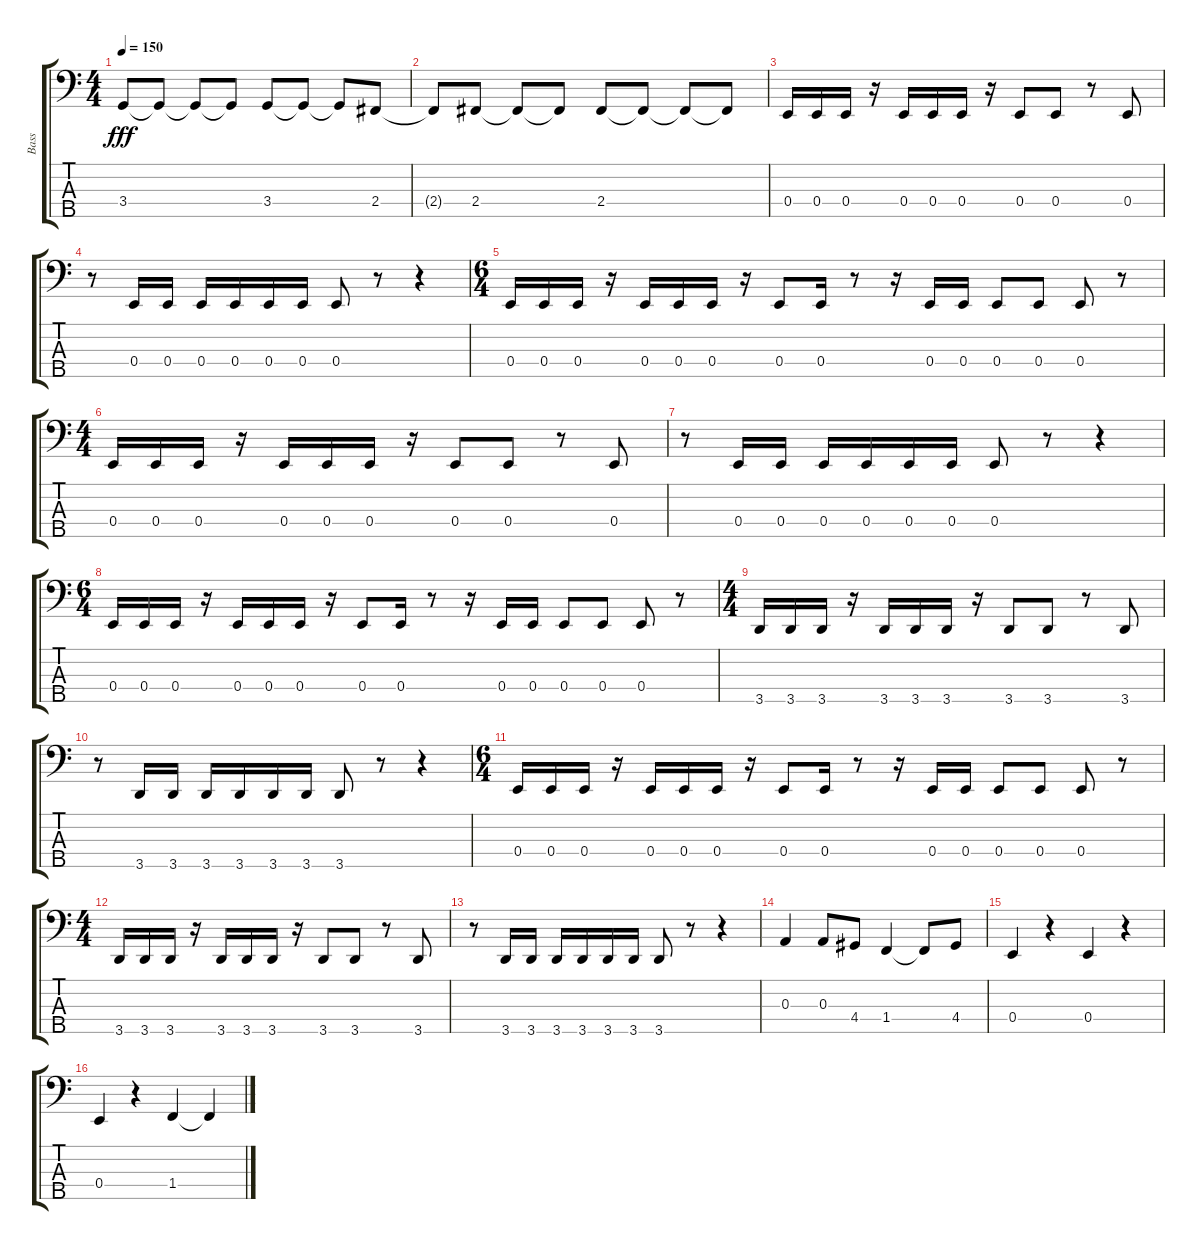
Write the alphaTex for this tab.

\track ("Bass" "Bass") {instrument electricbassfinger}
\staff {score tabs}
\tuning (G2 D2 A1 E1 B0) {hide}
\ts (4 4)
\tempo 150
\clef f4
\ks c
3.4.8{dy fff} 3.4{t}.8 3.4{t}.8 3.4{t}.8 3.4.8 3.4{t}.8 3.4{t}.8 2.4.8 |
2.4{t}.8 2.4.8 2.4{t}.8 2.4{t}.8 2.4.8 2.4{t}.8 2.4{t}.8 2.4{t}.8 |
0.4.16 0.4.16 0.4.16 r.16 0.4.16 0.4.16 0.4.16 r.16 0.4.8 0.4.8 r.8 0.4.8 |
r.8 0.4.16 0.4.16 0.4.16 0.4.16 0.4.16 0.4.16 0.4.8 r.8 r.4 |
\ts (6 4)
0.4.16 0.4.16 0.4.16 r.16 0.4.16 0.4.16 0.4.16 r.16 0.4.8 0.4.16 r.8 r.16 0.4.16 0.4.16 0.4.8 0.4.8 0.4.8 r.8 |
\ts (4 4)
0.4.16 0.4.16 0.4.16 r.16 0.4.16 0.4.16 0.4.16 r.16 0.4.8 0.4.8 r.8 0.4.8 |
r.8 0.4.16 0.4.16 0.4.16 0.4.16 0.4.16 0.4.16 0.4.8 r.8 r.4 |
\ts (6 4)
0.4.16 0.4.16 0.4.16 r.16 0.4.16 0.4.16 0.4.16 r.16 0.4.8 0.4.16 r.8 r.16 0.4.16 0.4.16 0.4.8 0.4.8 0.4.8 r.8 |
\ts (4 4)
3.5.16 3.5.16 3.5.16 r.16 3.5.16 3.5.16 3.5.16 r.16 3.5.8 3.5.8 r.8 3.5.8 |
r.8 3.5.16 3.5.16 3.5.16 3.5.16 3.5.16 3.5.16 3.5.8 r.8 r.4 |
\ts (6 4)
0.4.16 0.4.16 0.4.16 r.16 0.4.16 0.4.16 0.4.16 r.16 0.4.8 0.4.16 r.8 r.16 0.4.16 0.4.16 0.4.8 0.4.8 0.4.8 r.8 |
\ts (4 4)
3.5.16 3.5.16 3.5.16 r.16 3.5.16 3.5.16 3.5.16 r.16 3.5.8 3.5.8 r.8 3.5.8 |
r.8 3.5.16 3.5.16 3.5.16 3.5.16 3.5.16 3.5.16 3.5.8 r.8 r.4 |
0.3.4 0.3.8 4.4.8 1.4.4 1.4{t}.8 4.4.8 |
0.4.4 r.4 0.4.4 r.4 |
0.4.4 r.4 1.4.4 1.4{t}.4
